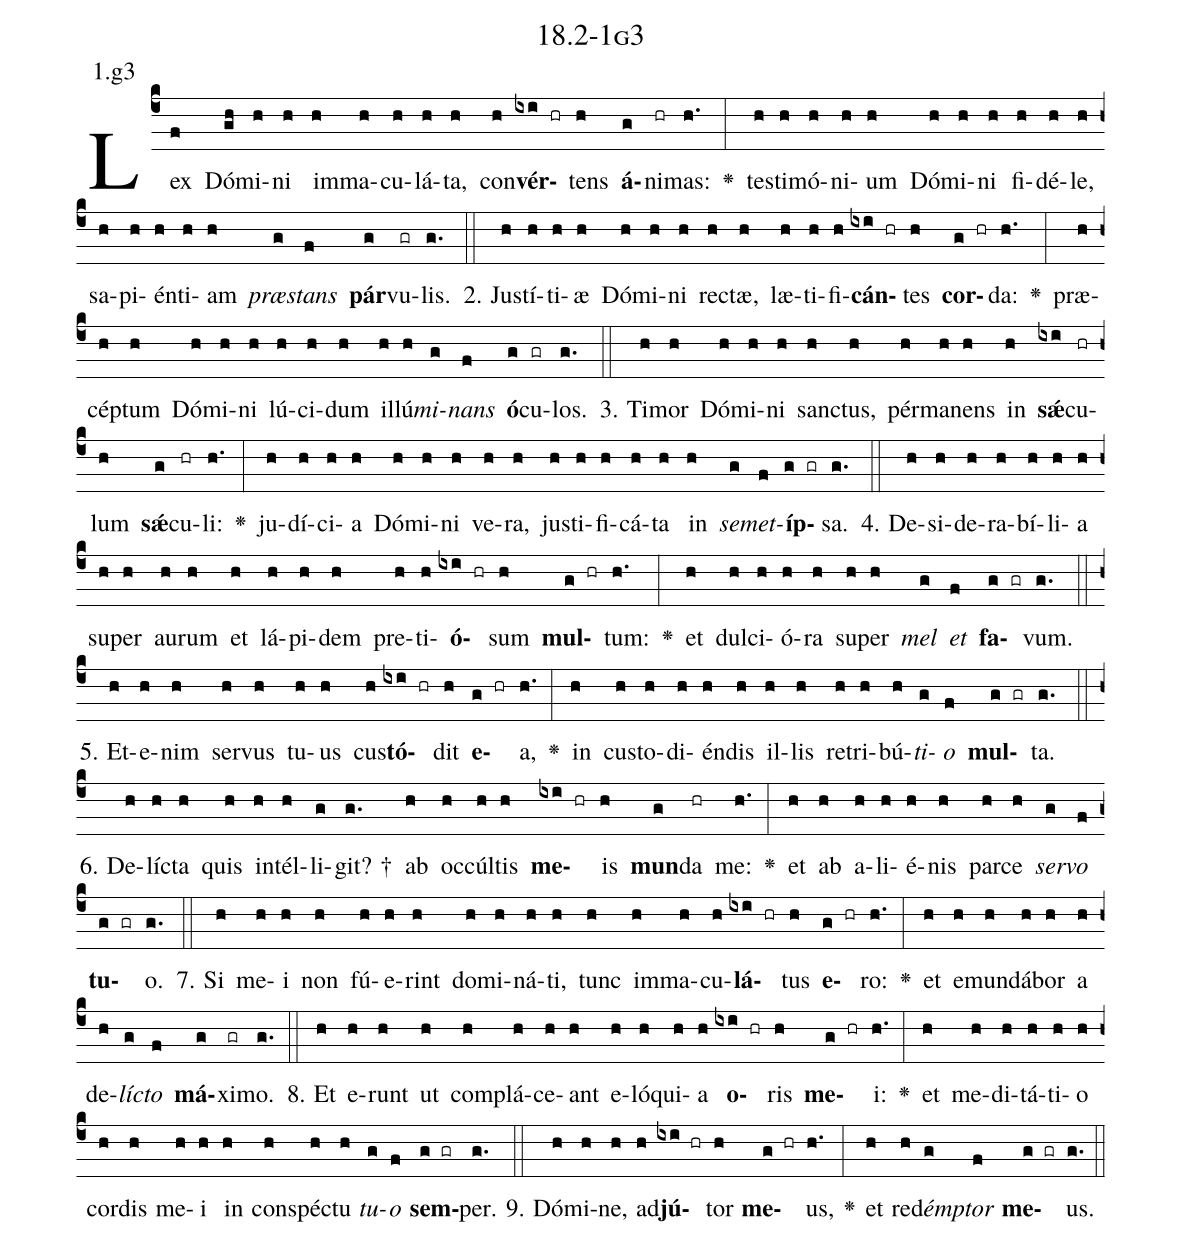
name: 18.2-1g3;
annotation: 1.g3;
%%
(c4)Lex(f) Dó(gh)mi(h)ni(h) im(h)ma(h)cu(h)lá(h)ta,(h) con(h)<b>vér</b>(ixi hr)tens(h) <b>á</b>(g)ni(hr)mas:(h.) <v>\greheightstar</v>(:) tes(h)ti(h)mó(h)ni(h)um(h) Dó(h)mi(h)ni(h) fi(h)dé(h)le,(h) sa(h)pi(h)én(h)ti(h)am(h) <i>præ</i>(g)<i>stans</i>(f) <b>pár</b>(g)vu(gr)lis.(g.) (::)
2. Jus(h)tí(h)ti(h)æ(h) Dó(h)mi(h)ni(h) rec(h)tæ,(h) læ(h)ti(h)fi(h)<b>cán</b>(ixi hr)tes(h) <b>cor</b>(g hr)da:(h.) <v>\greheightstar</v>(:) præ(h)cép(h)tum(h) Dó(h)mi(h)ni(h) lú(h)ci(h)dum(h) il(h)lú(h)<i>mi</i>(g)<i>nans</i>(f) <b>ó</b>(g)cu(gr)los.(g.) (::)
3. Ti(h)mor(h) Dó(h)mi(h)ni(h) sanc(h)tus,(h) pér(h)ma(h)nens(h) in(h) <b>sǽ</b>(ixi)cu(hr)lum(h) <b>sǽ</b>(g)cu(hr)li:(h.) <v>\greheightstar</v>(:) ju(h)dí(h)ci(h)a(h) Dó(h)mi(h)ni(h) ve(h)ra,(h) jus(h)ti(h)fi(h)cá(h)ta(h) in(h) <i>se</i>(g)<i>met</i>(f)<b>íp</b>(g gr)sa.(g.) (::)
4. De(h)si(h)de(h)ra(h)bí(h)li(h)a(h) su(h)per(h) au(h)rum(h) et(h) lá(h)pi(h)dem(h) pre(h)ti(h)<b>ó</b>(ixi hr)sum(h) <b>mul</b>(g hr)tum:(h.) <v>\greheightstar</v>(:) et(h) dul(h)ci(h)ó(h)ra(h) su(h)per(h) <i>mel</i>(g) <i>et</i>(f) <b>fa</b>(g gr)vum.(g.) (::)
5. Et(h)e(h)nim(h) ser(h)vus(h) tu(h)us(h) cus(h)<b>tó</b>(ixi hr)dit(h) <b>e</b>(g hr)a,(h.) <v>\greheightstar</v>(:) in(h) cus(h)to(h)di(h)én(h)dis(h) il(h)lis(h) re(h)tri(h)bú(h)<i>ti</i>(g)<i>o</i>(f) <b>mul</b>(g gr)ta.(g.) (::)
6. De(h)líc(h)ta(h) quis(h) in(h)tél(h)li(g)git? †(g.) ab(h) oc(h)cúl(h)tis(h) <b>me</b>(ixi hr)is(h) <b>mun</b>(g)da(hr) me:(h.) <v>\greheightstar</v>(:) et(h) ab(h) a(h)li(h)é(h)nis(h) par(h)ce(h) <i>ser</i>(g)<i>vo</i>(f) <b>tu</b>(g gr)o.(g.) (::)
7. Si(h) me(h)i(h) non(h) fú(h)e(h)rint(h) do(h)mi(h)ná(h)ti,(h) tunc(h) im(h)ma(h)cu(h)<b>lá</b>(ixi hr)tus(h) <b>e</b>(g hr)ro:(h.) <v>\greheightstar</v>(:) et(h) e(h)mun(h)dá(h)bor(h) a(h) de(h)<i>líc</i>(g)<i>to</i>(f) <b>má</b>(g)xi(gr)mo.(g.) (::)
8. Et(h) e(h)runt(h) ut(h) com(h)plá(h)ce(h)ant(h) e(h)ló(h)qui(h)a(h) <b>o</b>(ixi hr)ris(h) <b>me</b>(g hr)i:(h.) <v>\greheightstar</v>(:) et(h) me(h)di(h)tá(h)ti(h)o(h) cor(h)dis(h) me(h)i(h) in(h) con(h)spéc(h)tu(h) <i>tu</i>(g)<i>o</i>(f) <b>sem</b>(g gr)per.(g.) (::)
9. Dó(h)mi(h)ne,(h) ad(h)<b>jú</b>(ixi hr)tor(h) <b>me</b>(g hr)us,(h.) <v>\greheightstar</v>(:) et(h) red(h)<i>émp</i>(g)<i>tor</i>(f) <b>me</b>(g gr)us.(g.) (::)
